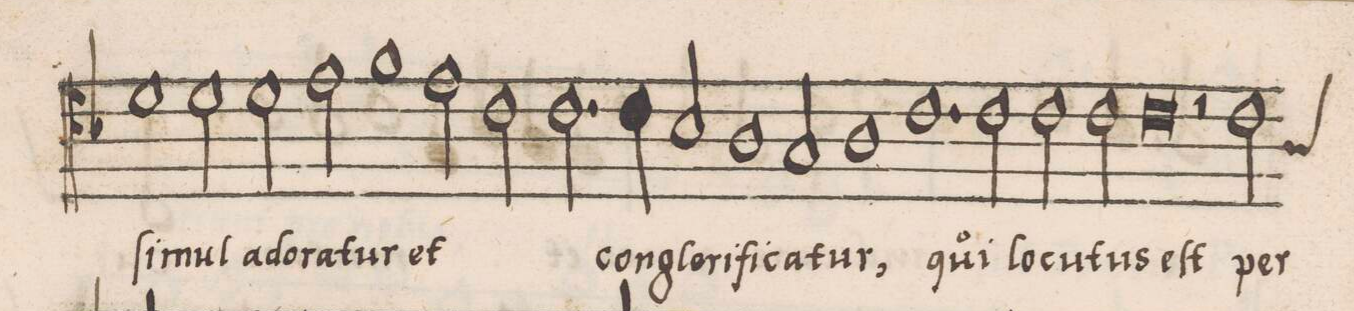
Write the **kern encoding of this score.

**kern	**text
*I"ALTVS	*
*clefC4	*
*k[b-]	*
*met(C|)	*
*M2/1	*
1d	ſi-
2d\	-mul
=139-	=139-
2d\	a-
2e\	-do-
1f	-ra-
=140-	=140-
2e\	-tur
2c\	et
2.c\	con-
4c\	-glo-
=141-	=141-
2B-/	-ri-
1A	-fi-
2G/	-ca-
=142-	=142-
1A	-tur,
1.c	qǔi
=143-	=143-
2c\	lo-
2c\	-cu-
2c\	-tus
=144-	=144-
0c	eſt
=145-	=145-
2r	.
2c\	per
*custos:A	*
*-	*-
